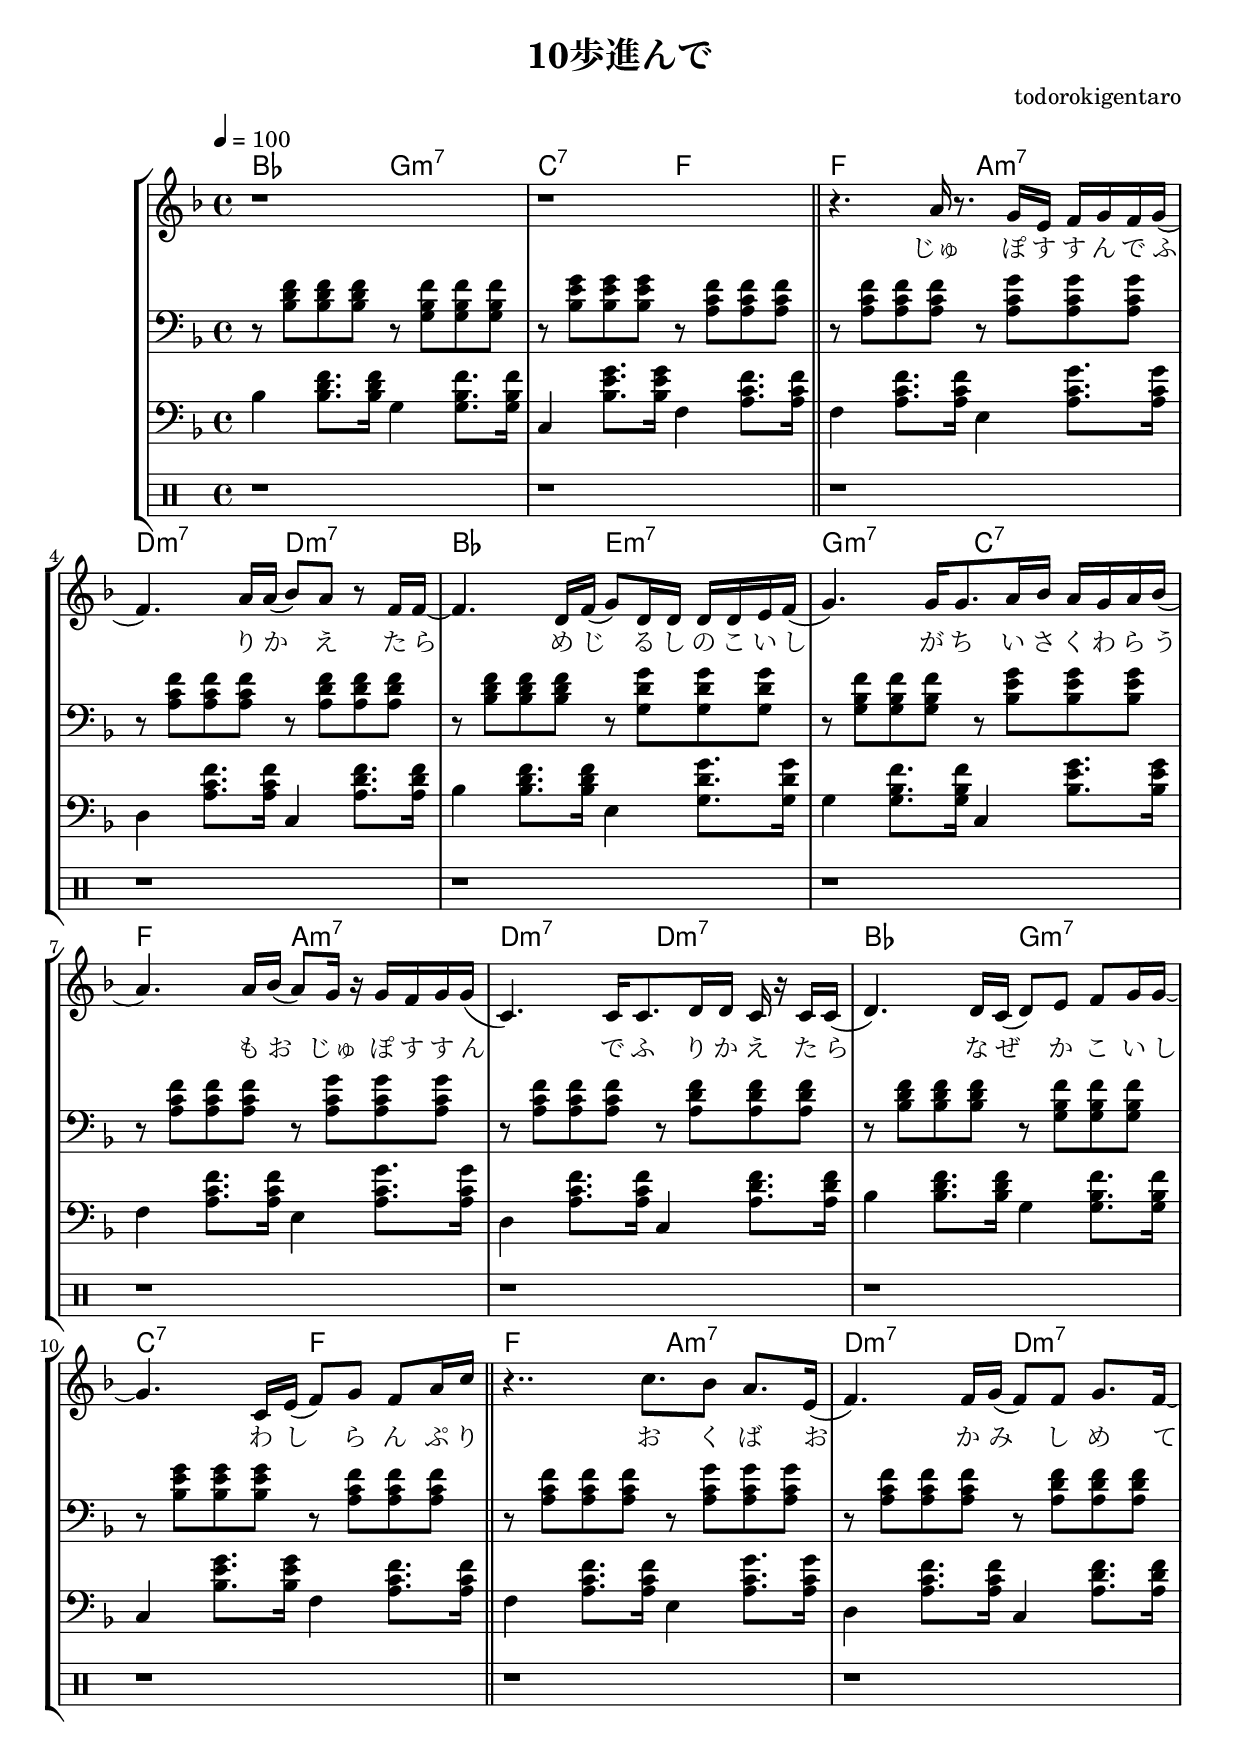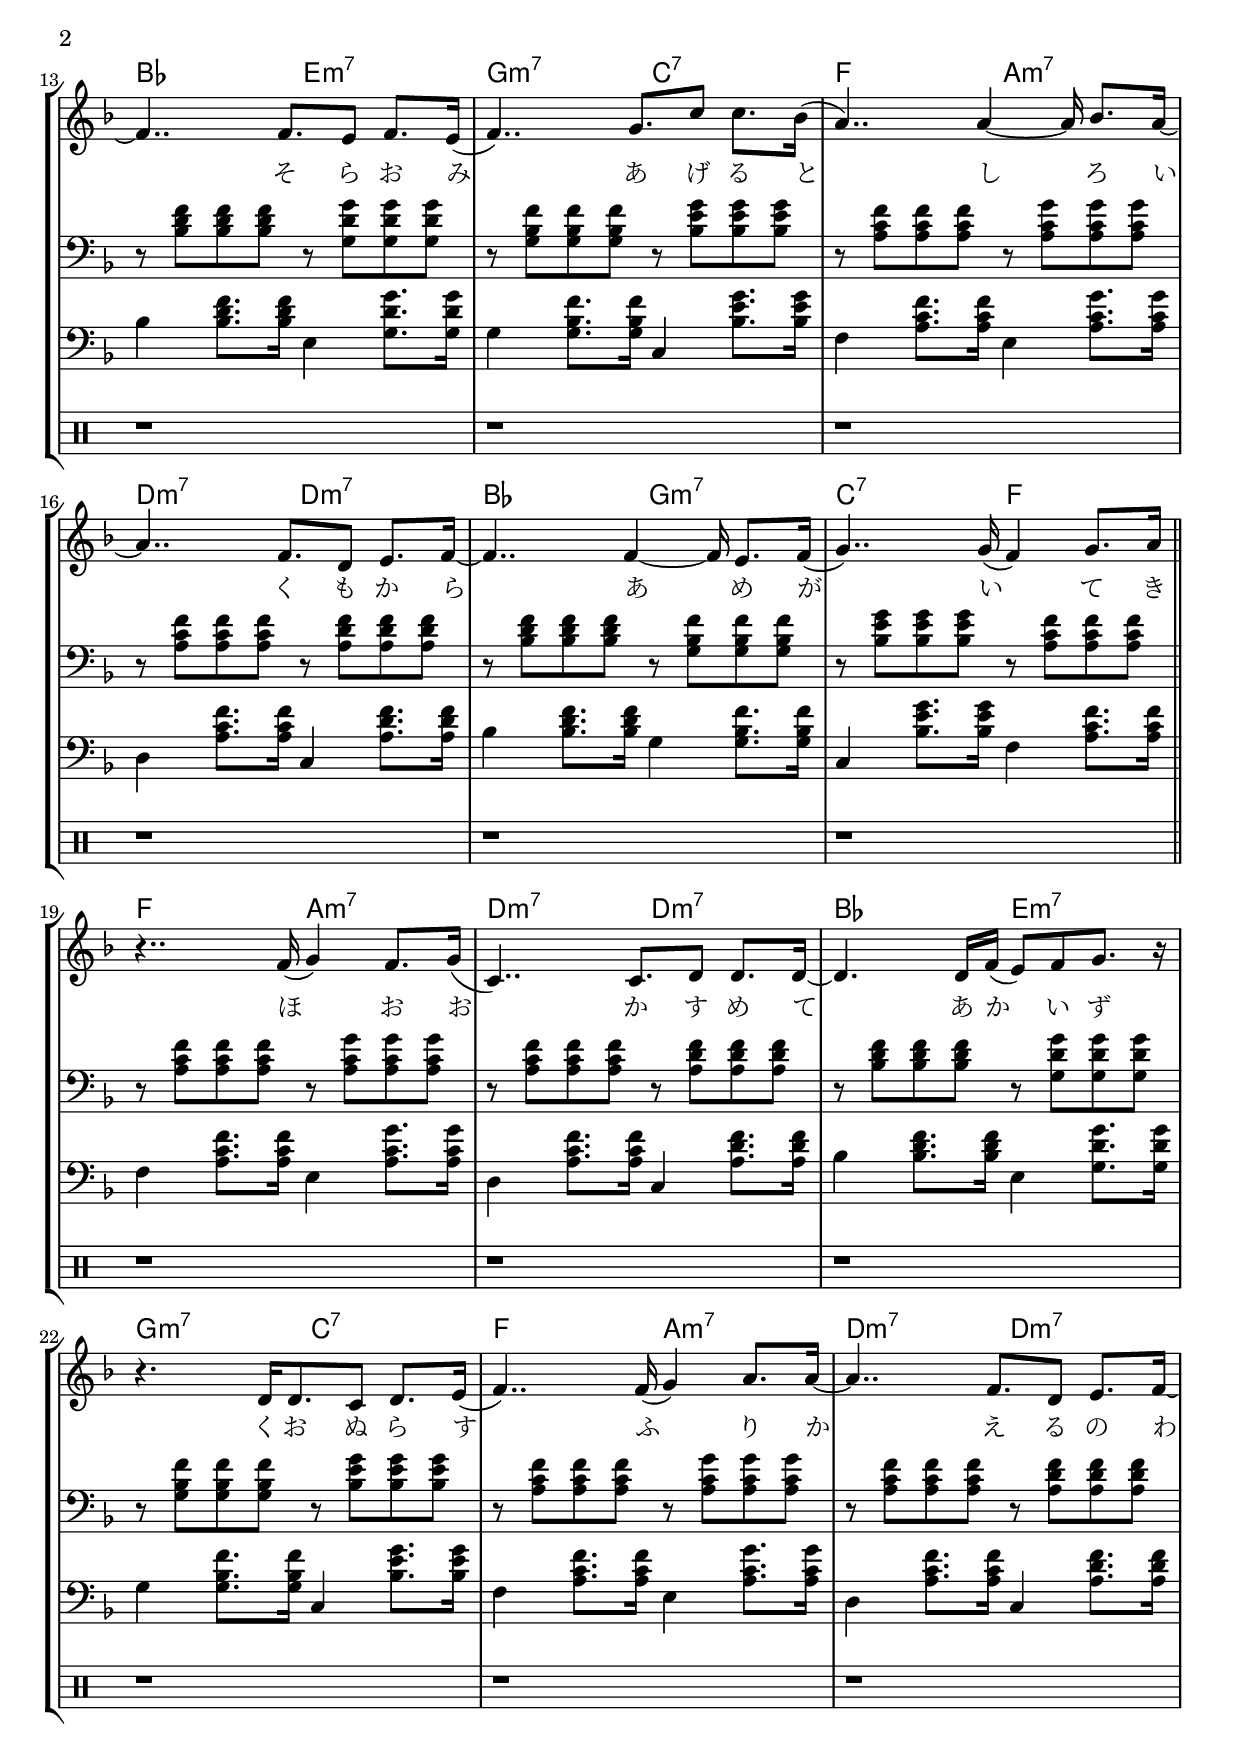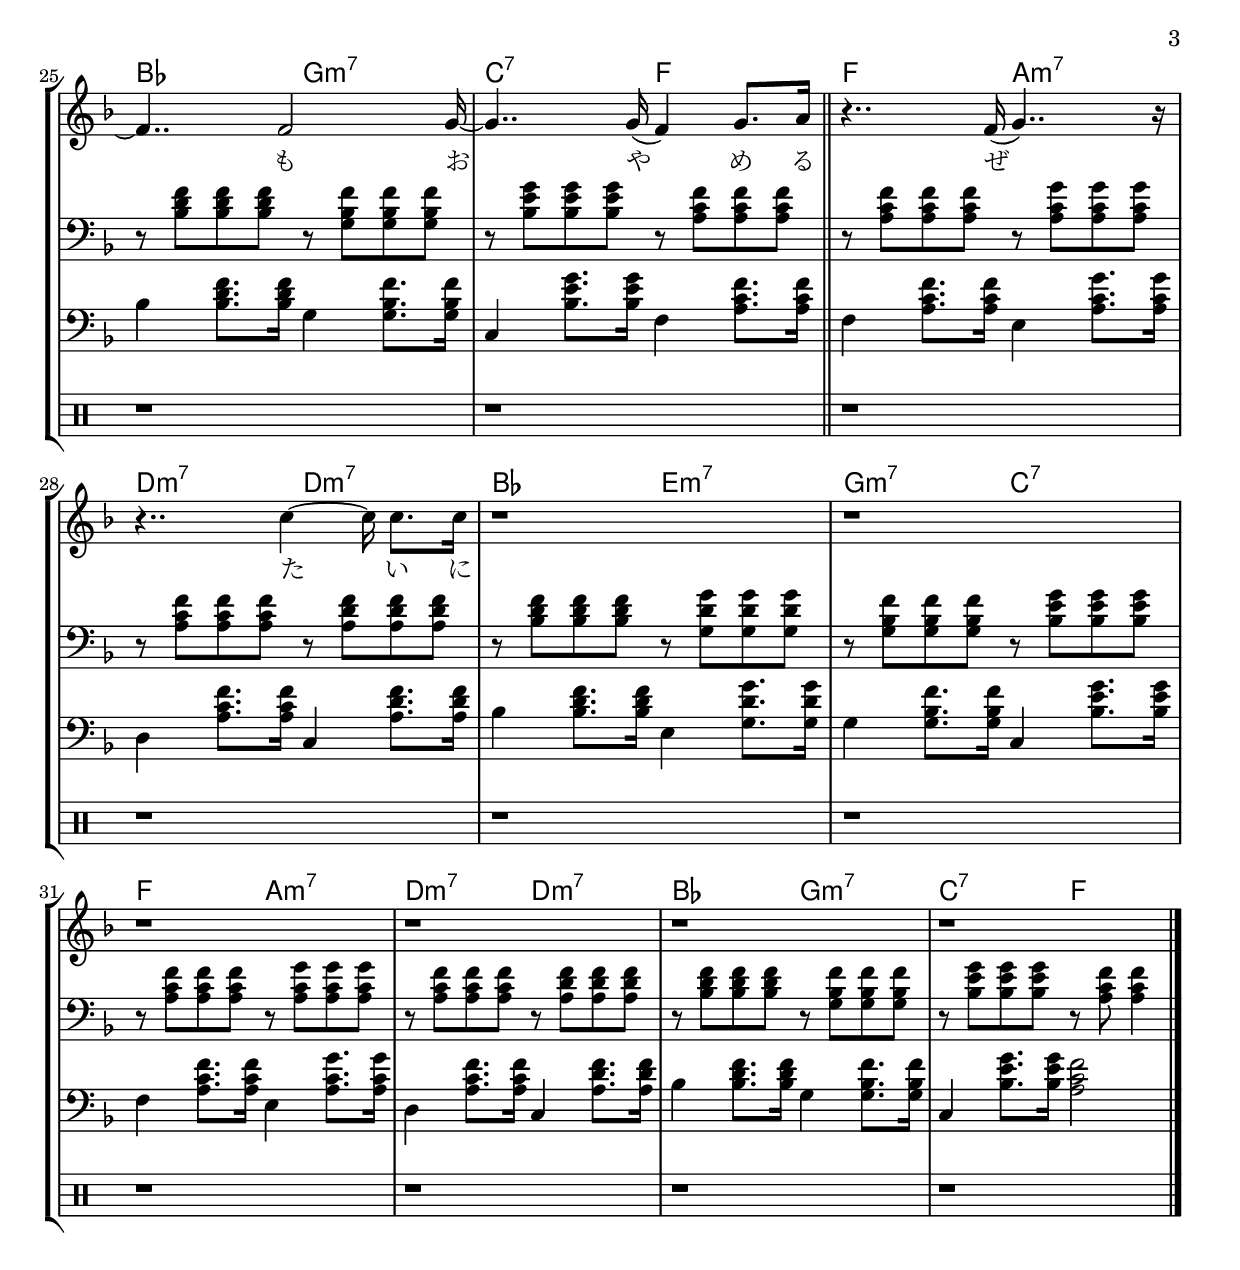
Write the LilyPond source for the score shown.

\version "2.12.1"

\header {
	title = \markup {10歩進んで}
	composer = \markup \center-column {todorokigentaro}
}

harmony = \chordmode {
	bes2 g:min7 c:7 f 

	f a:min7 d:min7 d:min7 bes e:min7 g:min7 c:7 f a:min7 d:min7 d:min7 bes g:min7 c:7 f 

	f a:min7 d:min7 d:min7 bes e:min7 g:min7 c:7 f a:min7 d:min7 d:min7 bes g:min7 c:7 f 

	f a:min7 d:min7 d:min7 bes e:min7 g:min7 c:7 f a:min7 d:min7 d:min7 bes g:min7 c:7 f 

	f a:min7 d:min7 d:min7 bes e:min7 g:min7 c:7 f a:min7 d:min7 d:min7 bes g:min7 c:7 f 
}

melody = {
	\key f \major
	\tempo 4 = 100
	r1 | r1   
	\set Staff.midiInstrument = #"fss0.32"
	r4. a'16  r8.  g'16  e'16  f'16  g'16  f'16  g'16 
	(f'4.)  a'16  a'16  (bes'8)  a'8  r8  f'16  f'16~ 
	f'4.  d'16  f'16  (g'8)  d'16  d'16  d'16  d'16  e'16  f'16 
	(g'4.)  g'16  g'8.  a'16  bes'16  a'16  g'16  a'16  bes'16 
	(a'4.)  a'16  bes'16  (a'8)  g'16  r16  g'16  f'16  g'16  g'16 
	(c'4.)  c'16  c'8.  d'16  d'16  c'16  r16  c'16  c'16 
	(d'4.)  d'16  c'16  (d'8)  e'8  f'8  g'16  g'16~ 
	g'4.  c'16  e'16  (f'8)  g'8  f'8  a'16  c''16
	\set Staff.midiInstrument = #"fss0.32"
	r4.. c''8.  bes'8  a'8.  e'16 
	(f'4.)  f'16  g'16  (f'8)  f'8  g'8.  f'16~ 
	f'4..  f'8.  e'8  f'8.  e'16 
	(f'4..)  g'8.  c''8  c''8.  bes'16 
	(a'4..)  a'4~a'16  bes'8.  a'16~ 
	a'4..  f'8.  d'8  e'8.  f'16~ 
	f'4..  f'4~f'16  e'8.  f'16 
	(g'4..)  g'16  (f'4)  g'8.  a'16
	\set Staff.midiInstrument = #"fss0.32"
	r4.. f'16  (g'4)  f'8.  g'16 
	(c'4..)  c'8.  d'8  d'8.  d'16~ 
	d'4.  d'16  f'16  (e'8)  f'8  g'8.  r16 
	r4.  d'16  d'8.  c'8  d'8.  e'16 
	(f'4..)  f'16  (g'4)  a'8.  a'16~ 
	a'4..  f'8.  d'8  e'8.  f'16~ 
	f'4..  f'2  g'16~ 
	g'4..  g'16  (f'4)  g'8.  a'16
	\set Staff.midiInstrument = #"fss0.32"
	r4.. f'16  (g'4..)  r16~ 
	r4..  c''4~c''16  c''8.  c''16
	r1 r1 r1 r1 r1 r1 	\bar "|."
}

words = \lyricmode {
	
	じゅ  ぽ  す  す  ん  で  ふ  り  か  え  た  ら  め  じ  る  し  の  こ  い  し  が  ち  い  さ  く  わ  ら  う  も  お  じゅ  ぽ  す  す  ん  で  ふ  り  か  え  た  ら  な  ぜ  か  こ  い  し  わ  し  ら  ん  ぷ  り  
	お  く  ば  お  か  み  し  め  て  そ  ら  お  み  あ  げ  る  と  し  ろ  い  く  も  か  ら  あ  め  が  い  て  き  
	ほ  お  お  か  す  め  て  あ  か  い  ず  く  お  ぬ  ら  す  ふ  り  か  え  る  の  わ  も  お  や  め  る  
	ぜ  た  い  に  
}

tempochange = {
	\tempo 4 = 100
	r1 | r1 \bar "||"
	\tempo 4 = 100
	r1 | r1 | r1 | r1 | r1 | r1 | r1 | r1 \bar "||"
	\tempo 4 = 100
	r1 | r1 | r1 | r1 | r1 | r1 | r1 | r1 \bar "||"
	\tempo 4 = 100
	r1 | r1 | r1 | r1 | r1 | r1 | r1 | r1 \bar "||"
	\tempo 4 = 100
	r1 | r1 | r1 | r1 | r1 | r1 | r1 | r1 \bar "|."
}

mainacc = {
	\clef bass
	\set Staff.midiInstrument = #"Acoustic grand"
	\key f \major
	\tempo 4 = 100
	r8 <bes d' f'>8 <bes d' f'>8 <bes d' f'>8
	r8 <g bes f'>8 <g bes f'>8 <g bes f'>8
	r8 <bes e' g'>8 <bes e' g'>8 <bes e' g'>8
	r8 <a c' f'>8 <a c' f'>8 <a c' f'>8
	\bar "||"

	\set Staff.midiInstrument = #"Acoustic grand"
	r8 <a c' f'>8 <a c' f'>8 <a c' f'>8
	r8 <a c' g'>8 <a c' g'>8 <a c' g'>8
	r8 <a c' f'>8 <a c' f'>8 <a c' f'>8
	r8 <a d' f'>8 <a d' f'>8 <a d' f'>8
	r8 <bes d' f'>8 <bes d' f'>8 <bes d' f'>8
	r8 <g d' g'>8 <g d' g'>8 <g d' g'>8
	r8 <g bes f'>8 <g bes f'>8 <g bes f'>8
	r8 <bes e' g'>8 <bes e' g'>8 <bes e' g'>8
	r8 <a c' f'>8 <a c' f'>8 <a c' f'>8
	r8 <a c' g'>8 <a c' g'>8 <a c' g'>8
	r8 <a c' f'>8 <a c' f'>8 <a c' f'>8
	r8 <a d' f'>8 <a d' f'>8 <a d' f'>8
	r8 <bes d' f'>8 <bes d' f'>8 <bes d' f'>8
	r8 <g bes f'>8 <g bes f'>8 <g bes f'>8
	r8 <bes e' g'>8 <bes e' g'>8 <bes e' g'>8
	r8 <a c' f'>8 <a c' f'>8 <a c' f'>8
	\bar "||"

	\set Staff.midiInstrument = #"Acoustic grand"
	r8 <a c' f'>8 <a c' f'>8 <a c' f'>8
	r8 <a c' g'>8 <a c' g'>8 <a c' g'>8
	r8 <a c' f'>8 <a c' f'>8 <a c' f'>8
	r8 <a d' f'>8 <a d' f'>8 <a d' f'>8
	r8 <bes d' f'>8 <bes d' f'>8 <bes d' f'>8
	r8 <g d' g'>8 <g d' g'>8 <g d' g'>8
	r8 <g bes f'>8 <g bes f'>8 <g bes f'>8
	r8 <bes e' g'>8 <bes e' g'>8 <bes e' g'>8
	r8 <a c' f'>8 <a c' f'>8 <a c' f'>8
	r8 <a c' g'>8 <a c' g'>8 <a c' g'>8
	r8 <a c' f'>8 <a c' f'>8 <a c' f'>8
	r8 <a d' f'>8 <a d' f'>8 <a d' f'>8
	r8 <bes d' f'>8 <bes d' f'>8 <bes d' f'>8
	r8 <g bes f'>8 <g bes f'>8 <g bes f'>8
	r8 <bes e' g'>8 <bes e' g'>8 <bes e' g'>8
	r8 <a c' f'>8 <a c' f'>8 <a c' f'>8
	\bar "||"

	\set Staff.midiInstrument = #"Acoustic grand"
	r8 <a c' f'>8 <a c' f'>8 <a c' f'>8
	r8 <a c' g'>8 <a c' g'>8 <a c' g'>8
	r8 <a c' f'>8 <a c' f'>8 <a c' f'>8
	r8 <a d' f'>8 <a d' f'>8 <a d' f'>8
	r8 <bes d' f'>8 <bes d' f'>8 <bes d' f'>8
	r8 <g d' g'>8 <g d' g'>8 <g d' g'>8
	r8 <g bes f'>8 <g bes f'>8 <g bes f'>8
	r8 <bes e' g'>8 <bes e' g'>8 <bes e' g'>8
	r8 <a c' f'>8 <a c' f'>8 <a c' f'>8
	r8 <a c' g'>8 <a c' g'>8 <a c' g'>8
	r8 <a c' f'>8 <a c' f'>8 <a c' f'>8
	r8 <a d' f'>8 <a d' f'>8 <a d' f'>8
	r8 <bes d' f'>8 <bes d' f'>8 <bes d' f'>8
	r8 <g bes f'>8 <g bes f'>8 <g bes f'>8
	r8 <bes e' g'>8 <bes e' g'>8 <bes e' g'>8
	r8 <a c' f'>8 <a c' f'>8 <a c' f'>8
	\bar "||"

	\set Staff.midiInstrument = #"Acoustic grand"
	r8 <a c' f'>8 <a c' f'>8 <a c' f'>8
	r8 <a c' g'>8 <a c' g'>8 <a c' g'>8
	r8 <a c' f'>8 <a c' f'>8 <a c' f'>8
	r8 <a d' f'>8 <a d' f'>8 <a d' f'>8
	r8 <bes d' f'>8 <bes d' f'>8 <bes d' f'>8
	r8 <g d' g'>8 <g d' g'>8 <g d' g'>8
	r8 <g bes f'>8 <g bes f'>8 <g bes f'>8
	r8 <bes e' g'>8 <bes e' g'>8 <bes e' g'>8
	r8 <a c' f'>8 <a c' f'>8 <a c' f'>8
	r8 <a c' g'>8 <a c' g'>8 <a c' g'>8
	r8 <a c' f'>8 <a c' f'>8 <a c' f'>8
	r8 <a d' f'>8 <a d' f'>8 <a d' f'>8
	r8 <bes d' f'>8 <bes d' f'>8 <bes d' f'>8
	r8 <g bes f'>8 <g bes f'>8 <g bes f'>8
	r8 <bes e' g'>8 <bes e' g'>8 <bes e' g'>8
	r8 <a c' f'>8 <a c' f'>4
	\bar "|."
}

subacc = {
	\clef bass
	\set Staff.midiInstrument = #"Clav"
	\key f \major
	\tempo 4 = 100
	bes4 <bes d' f'>8. <bes d' f'>16
	g4 <g bes f'>8. <g bes f'>16
	c4 <bes e' g'>8. <bes e' g'>16
	f4 <a c' f'>8. <a c' f'>16
	\bar "||"

	\set Staff.midiInstrument = #"Harmonica"
	f4 <a c' f'>8. <a c' f'>16
	e4 <a c' g'>8. <a c' g'>16
	d4 <a c' f'>8. <a c' f'>16
	c4 <a d' f'>8. <a d' f'>16
	bes4 <bes d' f'>8. <bes d' f'>16
	e4 <g d' g'>8. <g d' g'>16
	g4 <g bes f'>8. <g bes f'>16
	c4 <bes e' g'>8. <bes e' g'>16
	f4 <a c' f'>8. <a c' f'>16
	e4 <a c' g'>8. <a c' g'>16
	d4 <a c' f'>8. <a c' f'>16
	c4 <a d' f'>8. <a d' f'>16
	bes4 <bes d' f'>8. <bes d' f'>16
	g4 <g bes f'>8. <g bes f'>16
	c4 <bes e' g'>8. <bes e' g'>16
	f4 <a c' f'>8. <a c' f'>16
	\bar "||"

	\set Staff.midiInstrument = #"Harmonica"
	f4 <a c' f'>8. <a c' f'>16
	e4 <a c' g'>8. <a c' g'>16
	d4 <a c' f'>8. <a c' f'>16
	c4 <a d' f'>8. <a d' f'>16
	bes4 <bes d' f'>8. <bes d' f'>16
	e4 <g d' g'>8. <g d' g'>16
	g4 <g bes f'>8. <g bes f'>16
	c4 <bes e' g'>8. <bes e' g'>16
	f4 <a c' f'>8. <a c' f'>16
	e4 <a c' g'>8. <a c' g'>16
	d4 <a c' f'>8. <a c' f'>16
	c4 <a d' f'>8. <a d' f'>16
	bes4 <bes d' f'>8. <bes d' f'>16
	g4 <g bes f'>8. <g bes f'>16
	c4 <bes e' g'>8. <bes e' g'>16
	f4 <a c' f'>8. <a c' f'>16
	\bar "||"

	\set Staff.midiInstrument = #"Harmonica"
	f4 <a c' f'>8. <a c' f'>16
	e4 <a c' g'>8. <a c' g'>16
	d4 <a c' f'>8. <a c' f'>16
	c4 <a d' f'>8. <a d' f'>16
	bes4 <bes d' f'>8. <bes d' f'>16
	e4 <g d' g'>8. <g d' g'>16
	g4 <g bes f'>8. <g bes f'>16
	c4 <bes e' g'>8. <bes e' g'>16
	f4 <a c' f'>8. <a c' f'>16
	e4 <a c' g'>8. <a c' g'>16
	d4 <a c' f'>8. <a c' f'>16
	c4 <a d' f'>8. <a d' f'>16
	bes4 <bes d' f'>8. <bes d' f'>16
	g4 <g bes f'>8. <g bes f'>16
	c4 <bes e' g'>8. <bes e' g'>16
	f4 <a c' f'>8. <a c' f'>16
	\bar "||"

	\set Staff.midiInstrument = #"Harmonica"
	f4 <a c' f'>8. <a c' f'>16
	e4 <a c' g'>8. <a c' g'>16
	d4 <a c' f'>8. <a c' f'>16
	c4 <a d' f'>8. <a d' f'>16
	bes4 <bes d' f'>8. <bes d' f'>16
	e4 <g d' g'>8. <g d' g'>16
	g4 <g bes f'>8. <g bes f'>16
	c4 <bes e' g'>8. <bes e' g'>16
	f4 <a c' f'>8. <a c' f'>16
	e4 <a c' g'>8. <a c' g'>16
	d4 <a c' f'>8. <a c' f'>16
	c4 <a d' f'>8. <a d' f'>16
	bes4 <bes d' f'>8. <bes d' f'>16
	g4 <g bes f'>8. <g bes f'>16
	c4 <bes e' g'>8. <bes e' g'>16
	<a c' f'>2
	\bar "|."
}

percA = {
	\drummode {
	r1 |r1 \bar "||"
	r1 |r1 |r1 |r1 |r1 |r1 |r1 |r1 \bar "||"
	r1 |r1 |r1 |r1 |r1 |r1 |r1 |r1 \bar "||"
	r1 |r1 |r1 |r1 |r1 |r1 |r1 |r1 \bar "||"
	r1 |r1 |r1 |r1 |r1 |r1 |r1 |r1 \bar "|."
	}
}

percB = {
	\drummode {
	r1 |r1 \bar "||"
	r1 |r1 |r1 |r1 |r1 |r1 |r1 |r1 \bar "||"
	r1 |r1 |r1 |r1 |r1 |r1 |r1 |r1 \bar "||"
	r1 |r1 |r1 |r1 |r1 |r1 |r1 |r1 \bar "||"
	r1 |r1 |r1 |r1 |r1 |r1 |r1 |r1 \bar "|."
	}
}

percC = {
	\drummode {
	r1 |r1 \bar "||"
	r1 |r1 |r1 |r1 |r1 |r1 |r1 |r1 \bar "||"
	r1 |r1 |r1 |r1 |r1 |r1 |r1 |r1 \bar "||"
	r1 |r1 |r1 |r1 |r1 |r1 |r1 |r1 \bar "||"
	r1 |r1 |r1 |r1 |r1 |r1 |r1 |r1 \bar "|."
	}
}

percD = {
	\drummode {
	r1 |r1 \bar "||"
	r1 |r1 |r1 |r1 |r1 |r1 |r1 |r1 \bar "||"
	r1 |r1 |r1 |r1 |r1 |r1 |r1 |r1 \bar "||"
	r1 |r1 |r1 |r1 |r1 |r1 |r1 |r1 \bar "||"
	r1 |r1 |r1 |r1 |r1 |r1 |r1 |r1 \bar "|."
	}
}

percE = {
	\drummode {
	r1 |r1 \bar "||"
	r1 |r1 |r1 |r1 |r1 |r1 |r1 |r1 \bar "||"
	r1 |r1 |r1 |r1 |r1 |r1 |r1 |r1 \bar "||"
	r1 |r1 |r1 |r1 |r1 |r1 |r1 |r1 \bar "||"
	r1 |r1 |r1 |r1 |r1 |r1 |r1 |r1 \bar "|."
	}
}

\score {
	<<
		\new StaffGroup <<
			\new ChordNames {\harmony}
			\new Voice = "melody" {\melody}
			\new Lyrics \lyricsto "melody" \words
			\new Staff = "mainacc" {\mainacc}
			\new Staff = "subacc" {\subacc}
			\new DrumStaff <<
				\new DrumVoice {\percA}
				\new DrumVoice {\percB}
				\new DrumVoice {\percC}
				\new DrumVoice {\percD}
				\new DrumVoice {\percE}
			>>
		>>
	>>
	\layout { }
}
